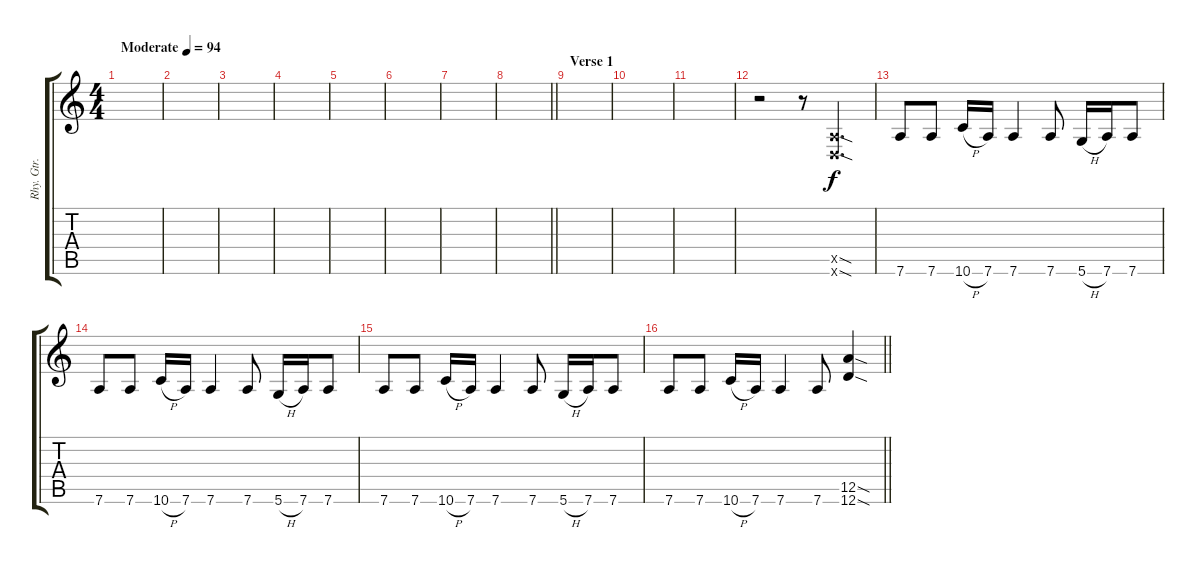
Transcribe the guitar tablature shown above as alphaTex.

\track ("Rhy. Gtr. 2" "Rhy. Gtr. ") {instrument distortionguitar}
\staff {score tabs}
\tuning (E4 B3 G3 D3 A2 D2) {hide}
\ts (4 4)
\tempo (94 "Moderate")
\clef g2
\ks c
|
|
|
|
|
|
|
\barLineRight lightlight
|
\section ("" "Verse 1")
|
|
|
r.2 r.8 (0.5{sod x} 0.6{sod x}).4{d} |
7.6.8{volume 6} 7.6.8 10.6{h}.16 7.6.16 7.6.4 7.6.8 5.6{h}.16 7.6.16 7.6.8 |
7.6.8 7.6.8 10.6{h}.16 7.6.16 7.6.4 7.6.8 5.6{h}.16 7.6.16 7.6.8 |
7.6.8 7.6.8 10.6{h}.16 7.6.16 7.6.4 7.6.8 5.6{h}.16 7.6.16 7.6.8 |
\barLineRight lightlight
7.6.8 7.6.8 10.6{h}.16 7.6.16 7.6.4 7.6.8 (12.5{sod} 12.6{sod}).4
